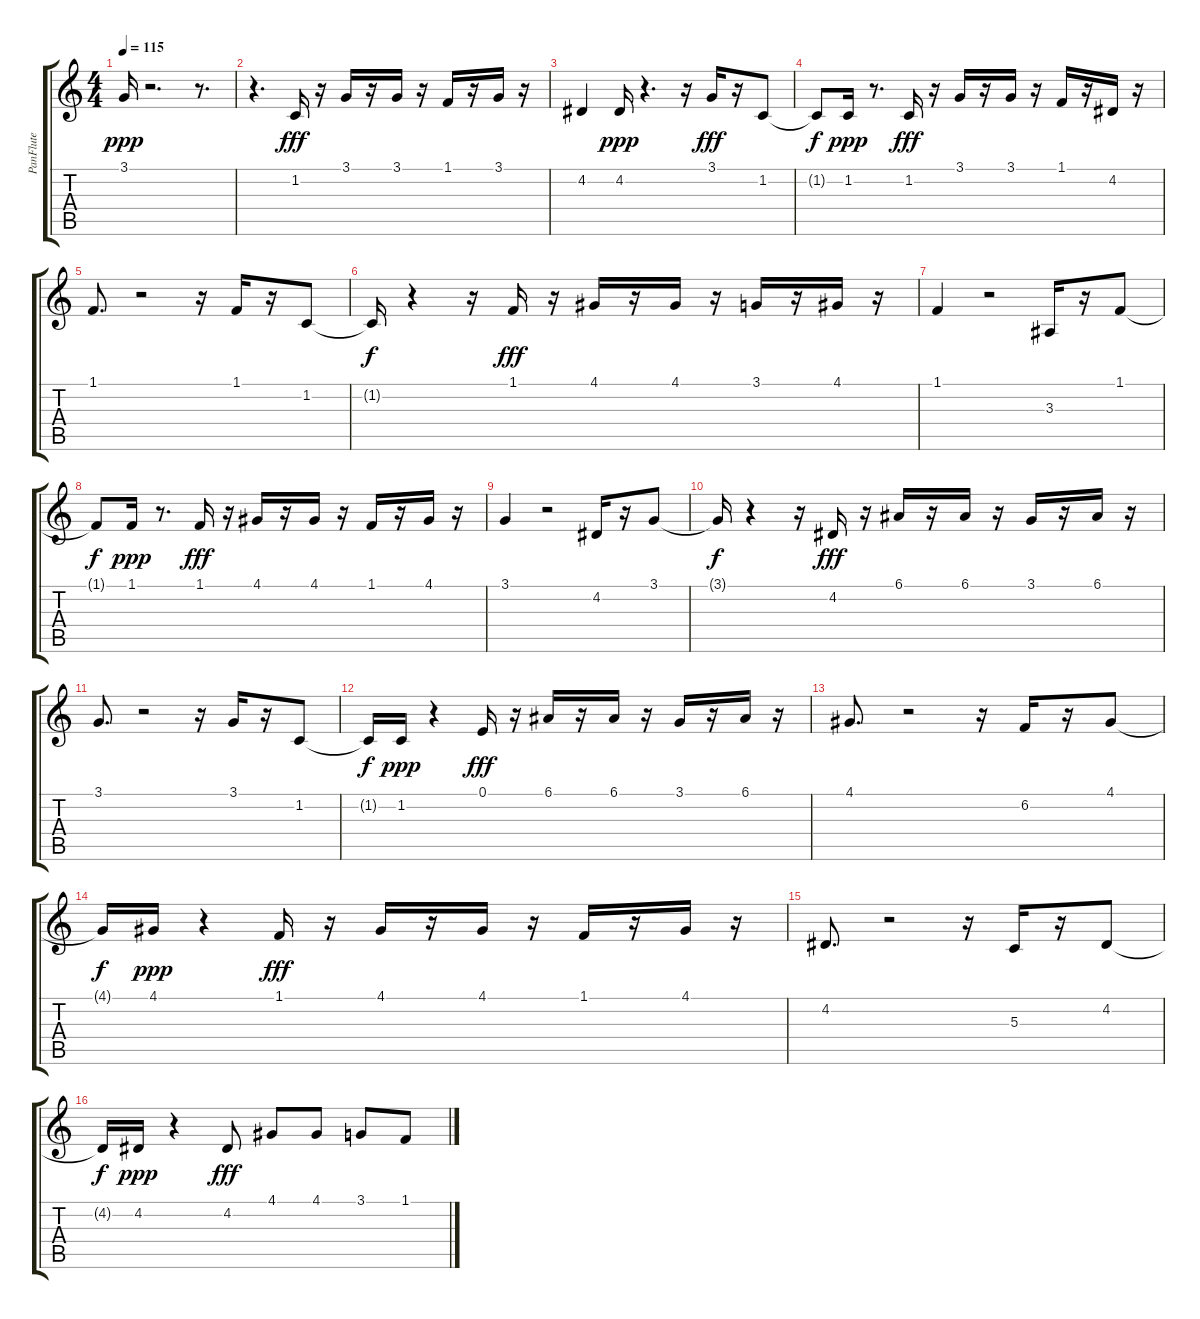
\track ("PanFlute" "PanFlute") {instrument panflute}
\staff {score tabs}
\tuning (E4 B3 G3 D3 A2 E2) {hide}
\ts (4 4)
\tempo 115
\clef g2
\ks c
3.1.16{dy ppp} r.2{d} r.8{d} |
r.4{d} 1.2.16{dy fff} r.16 3.1.16 r.16 3.1.16 r.16 1.1.16 r.16 3.1.16 r.16 |
4.2.4 4.2.16{dy ppp} r.4{d} r.16 3.1.16{dy fff} r.16 1.2.8 |
1.2{t}.8{dy f} 1.2.16{dy ppp} r.8{d} 1.2.16{dy fff} r.16 3.1.16 r.16 3.1.16 r.16 1.1.16 r.16 4.2.16 r.16 |
1.1.8{d} r.2 r.16 1.1.16 r.16 1.2.8 |
1.2{t}.16{dy f} r.4 r.16 1.1.16{dy fff} r.16 4.1.16 r.16 4.1.16 r.16 3.1.16 r.16 4.1.16 r.16 |
1.1.4 r.2 3.3.16 r.16 1.1.8 |
1.1{t}.8{dy f} 1.1.16{dy ppp} r.8{d} 1.1.16{dy fff} r.16 4.1.16 r.16 4.1.16 r.16 1.1.16 r.16 4.1.16 r.16 |
3.1.4 r.2 4.2.16 r.16 3.1.8 |
3.1{t}.16{dy f} r.4 r.16 4.2.16{dy fff} r.16 6.1.16 r.16 6.1.16 r.16 3.1.16 r.16 6.1.16 r.16 |
3.1.8{d} r.2 r.16 3.1.16 r.16 1.2.8 |
1.2{t}.16{dy f} 1.2.16{dy ppp} r.4 0.1.16{dy fff} r.16 6.1.16 r.16 6.1.16 r.16 3.1.16 r.16 6.1.16 r.16 |
4.1.8{d} r.2 r.16 6.2.16 r.16 4.1.8 |
4.1{t}.16{dy f} 4.1.16{dy ppp} r.4 1.1.16{dy fff} r.16 4.1.16 r.16 4.1.16 r.16 1.1.16 r.16 4.1.16 r.16 |
4.2.8{d} r.2 r.16 5.3.16 r.16 4.2.8 |
4.2{t}.16{dy f} 4.2.16{dy ppp} r.4 4.2.8{dy fff} 4.1.8 4.1.8 3.1.8 1.1.8
